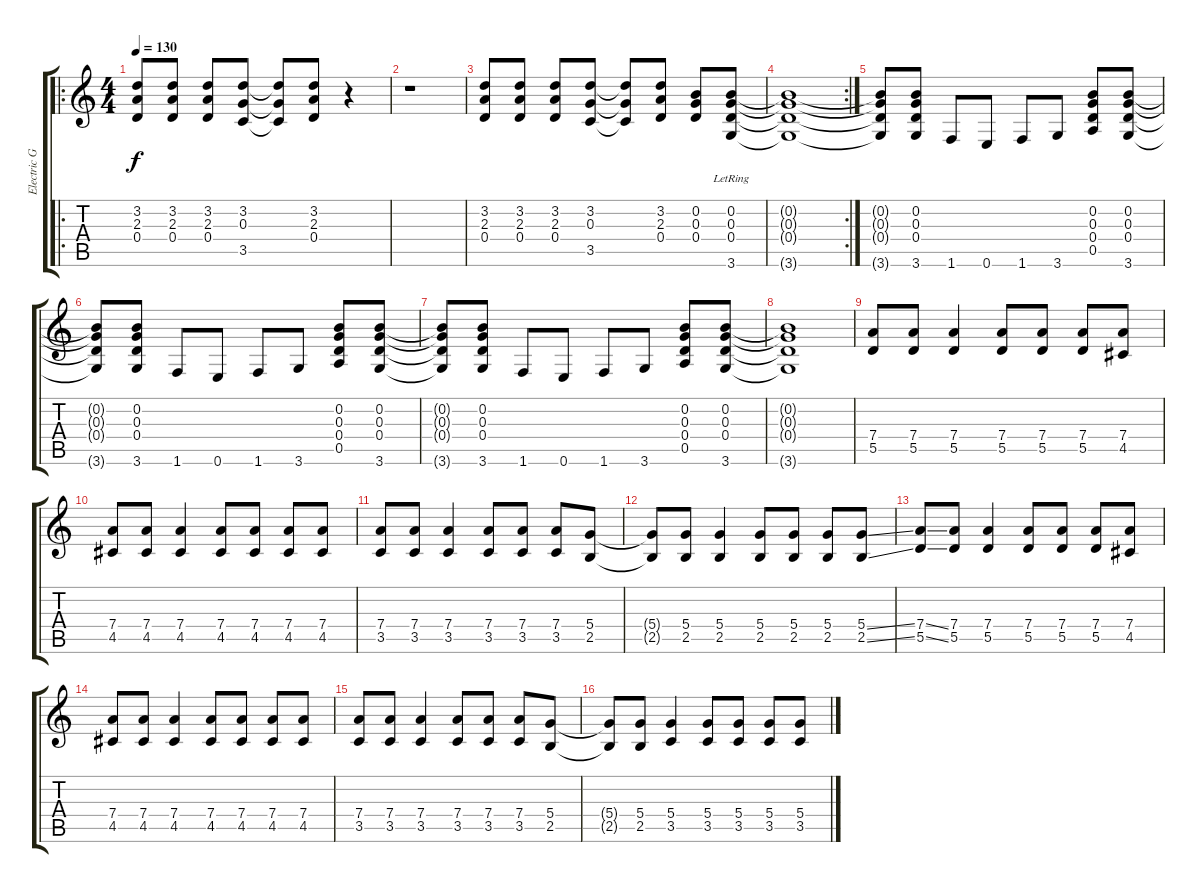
\track ("Electric Guitar 1" "Electric G") {instrument distortionguitar}
\staff {score tabs}
\tuning (E4 B3 G3 D3 A2 E2) {hide}
\ro
\ts (4 4)
\tempo 130
\clef g2
\ks c
(3.2 2.3 0.4).8{dy f instrument distortionguitar} (3.2 2.3 0.4).8 (3.2 2.3 0.4).8 (3.2 0.3 3.5).8 (3.2{t} 0.3{t} 3.5{t}).8 (3.2 2.3 0.4).8 r.4 |
r.1 |
(3.2 2.3 0.4).8 (3.2 2.3 0.4).8 (3.2 2.3 0.4).8 (3.2 0.3 3.5).8 (3.2{t} 0.3{t} 3.5{t}).8 (3.2 2.3 0.4).8 (0.2 0.3 0.4).8 (0.2 0.3{lr} 0.4 3.6).8 |
\rc 2
(0.2{t} 0.3{t} 0.4{t} 3.6{t}).1 |
(0.2{t} 0.3{t} 0.4{t} 3.6{t}).8 (0.2 0.3 0.4 3.6).8 1.6.8 0.6.8 1.6.8 3.6.8 (0.2 0.3 0.4 0.5).8 (0.2 0.3 0.4 3.6).8 |
(0.2{t} 0.3{t} 0.4{t} 3.6{t}).8 (0.2 0.3 0.4 3.6).8 1.6.8 0.6.8 1.6.8 3.6.8 (0.2 0.3 0.4 0.5).8 (0.2 0.3 0.4 3.6).8 |
(0.2{t} 0.3{t} 0.4{t} 3.6{t}).8 (0.2 0.3 0.4 3.6).8 1.6.8 0.6.8 1.6.8 3.6.8 (0.2 0.3 0.4 0.5).8 (0.2 0.3 0.4 3.6).8 |
(0.2{t} 0.3{t} 0.4{t} 3.6{t}).1 |
(7.4 5.5).8 (7.4 5.5).8 (7.4 5.5).4 (7.4 5.5).8 (7.4 5.5).8 (7.4 5.5).8 (7.4 4.5).8 |
(7.4 4.5).8 (7.4 4.5).8 (7.4 4.5).4 (7.4 4.5).8 (7.4 4.5).8 (7.4 4.5).8 (7.4 4.5).8 |
(7.4 3.5).8 (7.4 3.5).8 (7.4 3.5).4 (7.4 3.5).8 (7.4 3.5).8 (7.4 3.5).8 (5.4 2.5).8 |
(5.4{t} 2.5{t}).8 (5.4 2.5).8 (5.4 2.5).4 (5.4 2.5).8 (5.4 2.5).8 (5.4 2.5).8 (5.4{ss} 2.5{ss}).8 |
(7.4{ss} 5.5{ss}).8 (7.4 5.5).8 (7.4 5.5).4 (7.4 5.5).8 (7.4 5.5).8 (7.4 5.5).8 (7.4 4.5).8 |
(7.4 4.5).8 (7.4 4.5).8 (7.4 4.5).4 (7.4 4.5).8 (7.4 4.5).8 (7.4 4.5).8 (7.4 4.5).8 |
(7.4 3.5).8 (7.4 3.5).8 (7.4 3.5).4 (7.4 3.5).8 (7.4 3.5).8 (7.4 3.5).8 (5.4 2.5).8 |
(5.4{t} 2.5{t}).8 (5.4 2.5).8 (5.4 3.5).4 (5.4 3.5).8 (5.4 3.5).8 (5.4 3.5).8 (5.4 3.5).8
